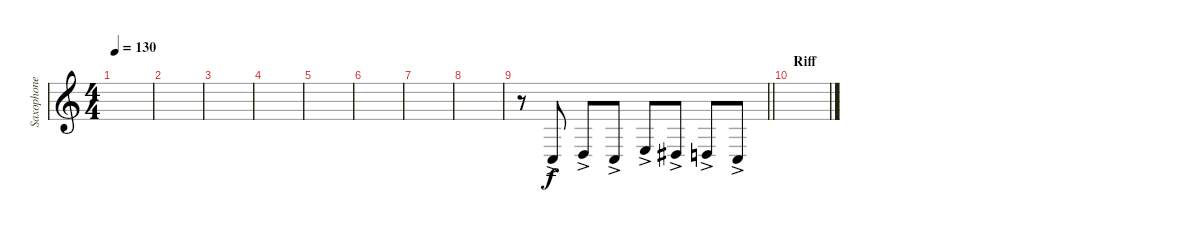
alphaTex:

\track ("Saxophone" "Saxophone") {instrument tenorsax}
\staff {score}
\tuning (E4 B3 G3 D3 A2 E2 B1) {hide}
\ts (4 4)
\tempo 130
\clef g2
\ks c
|
|
|
|
|
|
|
|
\barLineRight lightlight
r.8 3.5{ac}.8{dy f} 0.4{ac}.8 3.5{ac}.8 2.4{ac}.8 1.4{ac}.8 0.4{ac}.8 3.5{ac}.8 |
\section ("" "Riff")
